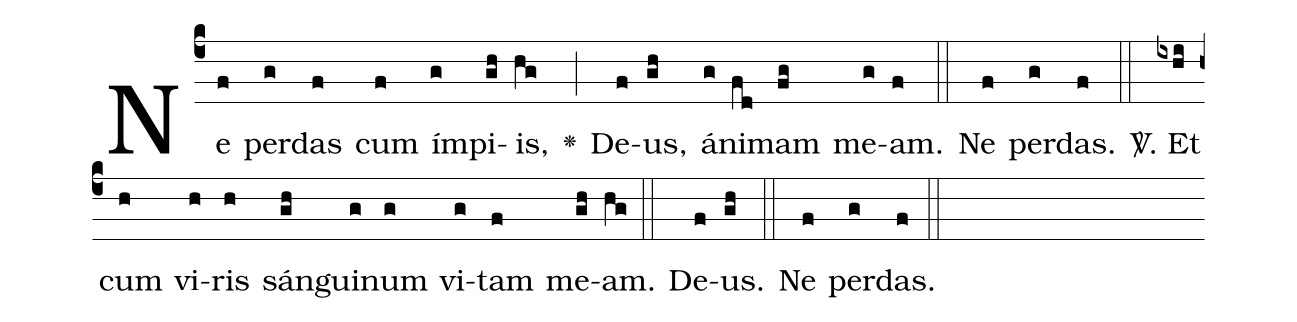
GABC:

%%
(c4)Ne(f) per(g)das(f) cum(f) ím(g)pi(gh)is,(hg) <v>\greheightstar</v>(;) De(f)us,(gh) á(g)ni(fd)mam(fg) me(g)am.(f) (::)

Ne(f) per(g)das.(f) (::)

<sp>V/</sp>. Et(ixhi) cum(h) vi(h)ris(h) sán(gh)gui(g)num(g) vi(g)tam(f) me(gh)am.(hg::)
De(f)us.(gh) (::) Ne(f) per(g)das.(f) (::)
